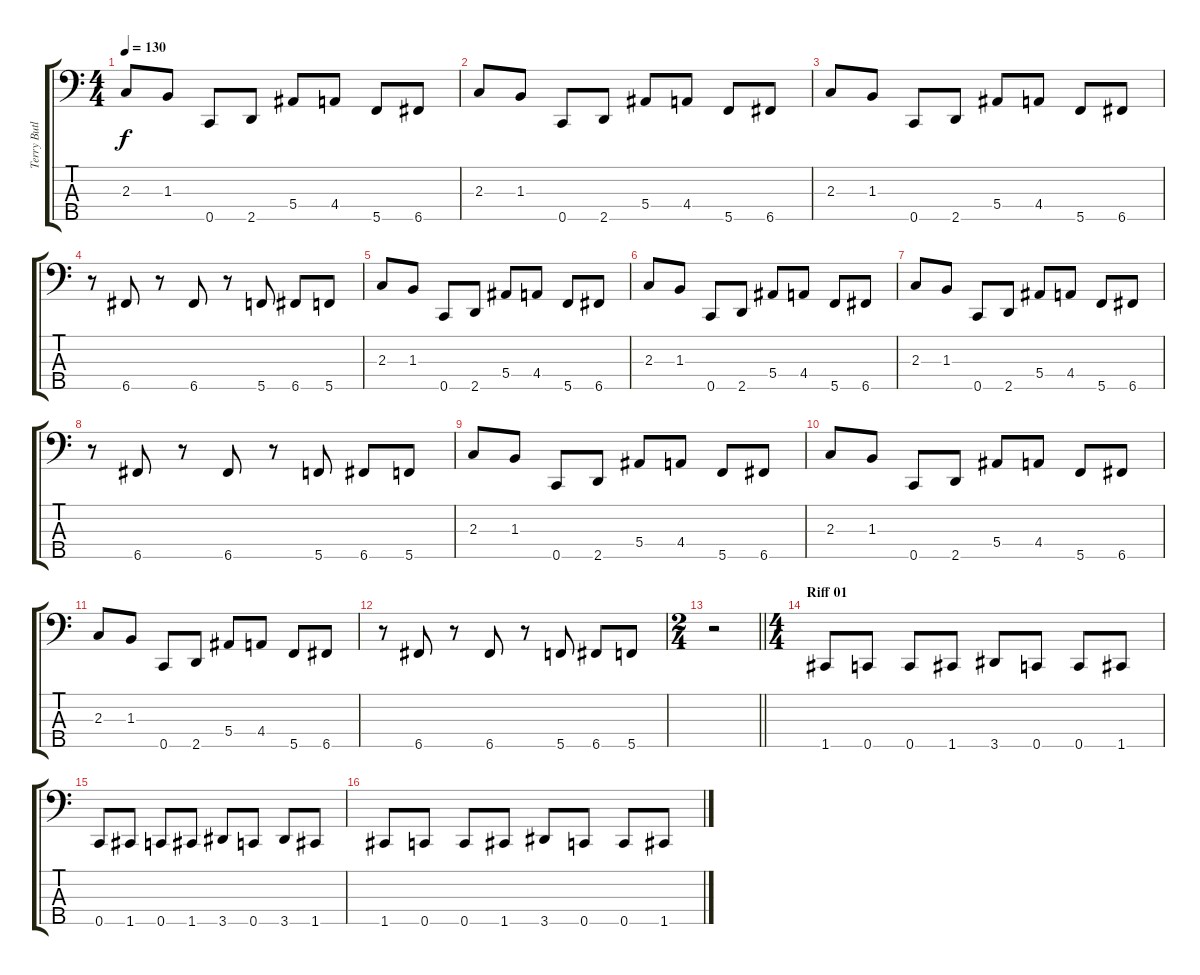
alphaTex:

\track ("Terry Butler" "Terry Butl") {instrument electricbassfinger}
\staff {score tabs}
\tuning (G2 Eb2 Bb1 F1 C1) {hide}
\ts (4 4)
\tempo 130
\clef f4
\ks c
2.3.8{dy f} 1.3.8 0.5.8 2.5.8 5.4.8 4.4.8 5.5.8 6.5.8 |
2.3.8 1.3.8 0.5.8 2.5.8 5.4.8 4.4.8 5.5.8 6.5.8 |
2.3.8 1.3.8 0.5.8 2.5.8 5.4.8 4.4.8 5.5.8 6.5.8 |
r.8 6.5.8 r.8 6.5.8 r.8 5.5.8 6.5.8 5.5.8 |
2.3.8 1.3.8 0.5.8 2.5.8 5.4.8 4.4.8 5.5.8 6.5.8 |
2.3.8 1.3.8 0.5.8 2.5.8 5.4.8 4.4.8 5.5.8 6.5.8 |
2.3.8 1.3.8 0.5.8 2.5.8 5.4.8 4.4.8 5.5.8 6.5.8 |
r.8 6.5.8 r.8 6.5.8 r.8 5.5.8 6.5.8 5.5.8 |
2.3.8 1.3.8 0.5.8 2.5.8 5.4.8 4.4.8 5.5.8 6.5.8 |
2.3.8 1.3.8 0.5.8 2.5.8 5.4.8 4.4.8 5.5.8 6.5.8 |
2.3.8 1.3.8 0.5.8 2.5.8 5.4.8 4.4.8 5.5.8 6.5.8 |
r.8 6.5.8 r.8 6.5.8 r.8 5.5.8 6.5.8 5.5.8 |
\ts (2 4)
\barLineRight lightlight
r.2 |
\ts (4 4)
\section ("" "Riff 01")
1.5.8 0.5.8 0.5.8 1.5.8 3.5.8 0.5.8 0.5.8 1.5.8 |
0.5.8 1.5.8 0.5.8 1.5.8 3.5.8 0.5.8 3.5.8 1.5.8 |
1.5.8 0.5.8 0.5.8 1.5.8 3.5.8 0.5.8 0.5.8 1.5.8
